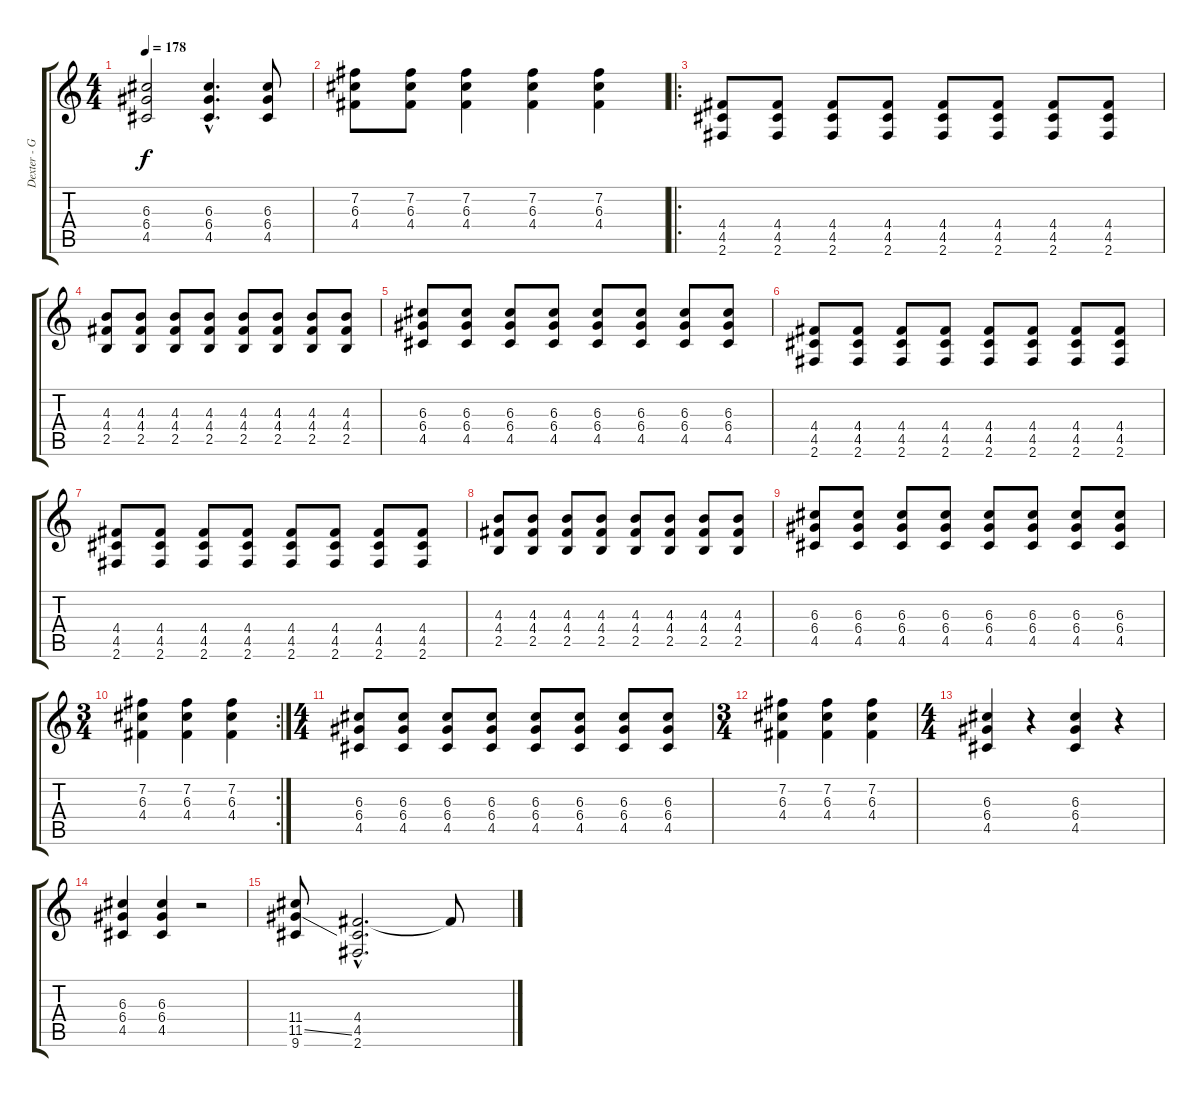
\track ("Dexter - Guitar" "Dexter - G") {instrument distortionguitar}
\staff {score tabs}
\tuning (E4 B3 G3 D3 A2 E2) {hide}
\ts (4 4)
\tempo 178
\clef g2
\ks c
(6.3 6.4 4.5).2{dy f} (6.3{hac} 6.4{hac} 4.5{hac}).4{d} (6.3 6.4 4.5).8 |
(7.2 6.3 4.4).8 (7.2 6.3 4.4).8 (7.2 6.3 4.4).4 (7.2 6.3 4.4).4 (7.2 6.3 4.4).4 |
\ro
(4.4 4.5 2.6).8 (4.4 4.5 2.6).8 (4.4 4.5 2.6).8 (4.4 4.5 2.6).8 (4.4 4.5 2.6).8 (4.4 4.5 2.6).8 (4.4 4.5 2.6).8 (4.4 4.5 2.6).8 |
(4.3 4.4 2.5).8 (4.3 4.4 2.5).8 (4.3 4.4 2.5).8 (4.3 4.4 2.5).8 (4.3 4.4 2.5).8 (4.3 4.4 2.5).8 (4.3 4.4 2.5).8 (4.3 4.4 2.5).8 |
(6.3 6.4 4.5).8 (6.3 6.4 4.5).8 (6.3 6.4 4.5).8 (6.3 6.4 4.5).8 (6.3 6.4 4.5).8 (6.3 6.4 4.5).8 (6.3 6.4 4.5).8 (6.3 6.4 4.5).8 |
(4.4 4.5 2.6).8 (4.4 4.5 2.6).8 (4.4 4.5 2.6).8 (4.4 4.5 2.6).8 (4.4 4.5 2.6).8 (4.4 4.5 2.6).8 (4.4 4.5 2.6).8 (4.4 4.5 2.6).8 |
(4.4 4.5 2.6).8 (4.4 4.5 2.6).8 (4.4 4.5 2.6).8 (4.4 4.5 2.6).8 (4.4 4.5 2.6).8 (4.4 4.5 2.6).8 (4.4 4.5 2.6).8 (4.4 4.5 2.6).8 |
(4.3 4.4 2.5).8 (4.3 4.4 2.5).8 (4.3 4.4 2.5).8 (4.3 4.4 2.5).8 (4.3 4.4 2.5).8 (4.3 4.4 2.5).8 (4.3 4.4 2.5).8 (4.3 4.4 2.5).8 |
(6.3 6.4 4.5).8 (6.3 6.4 4.5).8 (6.3 6.4 4.5).8 (6.3 6.4 4.5).8 (6.3 6.4 4.5).8 (6.3 6.4 4.5).8 (6.3 6.4 4.5).8 (6.3 6.4 4.5).8 |
\rc 2
\ts (3 4)
(7.2 6.3 4.4).4 (7.2 6.3 4.4).4 (7.2 6.3 4.4).4 |
\ts (4 4)
(6.3 6.4 4.5).8 (6.3 6.4 4.5).8 (6.3 6.4 4.5).8 (6.3 6.4 4.5).8 (6.3 6.4 4.5).8 (6.3 6.4 4.5).8 (6.3 6.4 4.5).8 (6.3 6.4 4.5).8 |
\ts (3 4)
(7.2 6.3 4.4).4 (7.2 6.3 4.4).4 (7.2 6.3 4.4).4 |
\ts (4 4)
(6.3 6.4 4.5).4 r.4 (6.3 6.4 4.5).4 r.4 |
(6.3 6.4 4.5).4 (6.3 6.4 4.5).4 r.2 |
(11.4 11.5{ss} 9.6).8 (4.4{hac} 4.5{hac} 2.6{hac}).2{d} 4.4{t}.8
